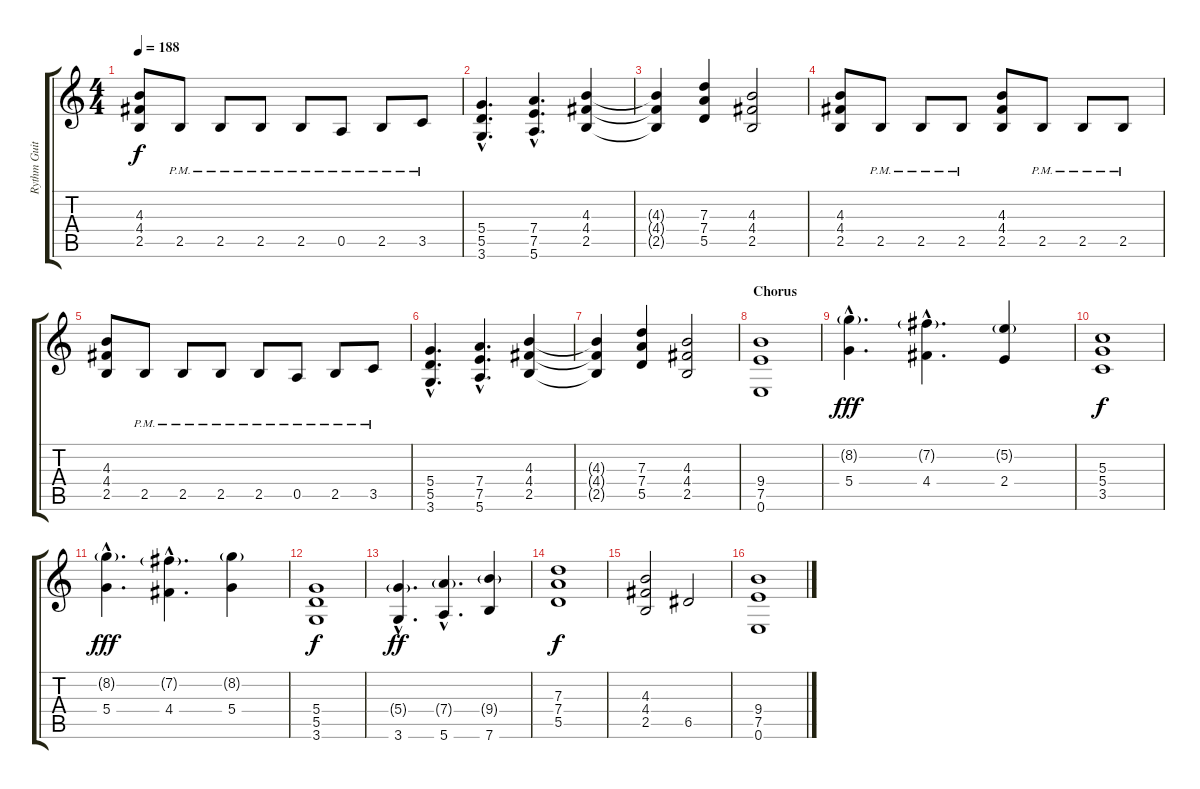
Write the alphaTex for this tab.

\track ("Rythm Guitar 1" "Rythm Guit") {instrument distortionguitar}
\staff {score tabs}
\tuning (E4 B3 G3 D3 A2 E2) {hide}
\ts (4 4)
\tempo 188
\clef g2
\ks c
(4.3 4.4 2.5).8{dy f} 2.5{pm}.8 2.5{pm}.8 2.5{pm}.8 2.5{pm}.8 0.5{pm}.8 2.5{pm}.8 3.5{pm}.8 |
(5.4{hac} 5.5{hac} 3.6{hac}).4{d} (7.4{hac} 7.5{hac} 5.6{hac}).4{d} (4.3 4.4 2.5).4 |
(4.3{t} 4.4{t} 2.5{t}).4 (7.3 7.4 5.5).4 (4.3 4.4 2.5).2 |
(4.3 4.4 2.5).8 2.5{pm}.8 2.5{pm}.8 2.5{pm}.8 (4.3 4.4 2.5).8 2.5{pm}.8 2.5{pm}.8 2.5{pm}.8 |
(4.3 4.4 2.5).8 2.5{pm}.8 2.5{pm}.8 2.5{pm}.8 2.5{pm}.8 0.5{pm}.8 2.5{pm}.8 3.5{pm}.8 |
(5.4{hac} 5.5{hac} 3.6{hac}).4{d} (7.4{hac} 7.5{hac} 5.6{hac}).4{d} (4.3 4.4 2.5).4 |
(4.3{t} 4.4{t} 2.5{t}).4 (7.3 7.4 5.5).4 (4.3 4.4 2.5).2 |
\section ("" "Chorus")
(9.4 7.5 0.6).1 |
(8.2{g hac} 5.4{hac}).4{d dy fff} (7.2{g hac} 4.4{hac}).4{d} (5.2{g} 2.4).4 |
(5.3 5.4 3.5).1{dy f} |
(8.2{g hac} 5.4{hac}).4{d dy fff} (7.2{g hac} 4.4{hac}).4{d} (8.2{g} 5.4).4 |
(5.4 5.5 3.6).1{dy f} |
(5.4{g hac} 3.6{hac}).4{d dy ff} (7.4{g hac} 5.6{hac}).4{d} (9.4{g} 7.6).4 |
(7.3 7.4 5.5).1{dy f} |
(4.3 4.4 2.5).2 6.5.2 |
(9.4 7.5 0.6).1
